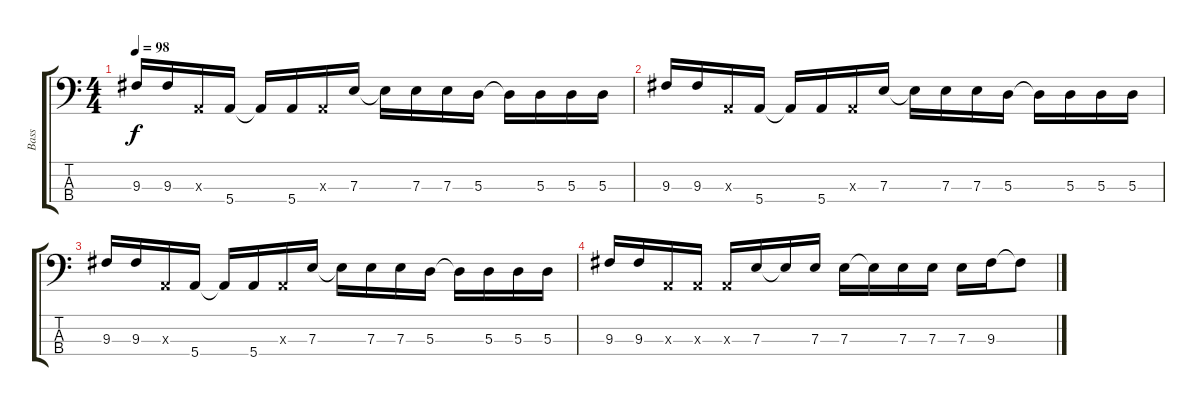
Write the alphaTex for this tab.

\track ("Bass" "Bass") {instrument electricbassfinger}
\staff {score tabs}
\tuning (G2 D2 A1 E1) {hide}
\ts (4 4)
\tempo 98
\clef f4
\ks c
9.3.16{dy f} 9.3.16 0.3{x}.16 5.4.16 5.4{t}.16 5.4.16 0.3{x}.16 7.3.16 7.3{t}.16 7.3.16 7.3.16 5.3.16 5.3{t}.16 5.3.16 5.3.16 5.3.16 |
9.3.16 9.3.16 0.3{x}.16 5.4.16 5.4{t}.16 5.4.16 0.3{x}.16 7.3.16 7.3{t}.16 7.3.16 7.3.16 5.3.16 5.3{t}.16 5.3.16 5.3.16 5.3.16 |
9.3.16 9.3.16 0.3{x}.16 5.4.16 5.4{t}.16 5.4.16 0.3{x}.16 7.3.16 7.3{t}.16 7.3.16 7.3.16 5.3.16 5.3{t}.16 5.3.16 5.3.16 5.3.16 |
9.3.16 9.3.16 0.3{x}.16 0.3{x}.16 0.3{x}.16 7.3.16 7.3{t}.16 7.3.16 7.3.16 7.3{t}.16 7.3.16 7.3.16 7.3.16 9.3.16 9.3{t}.8
